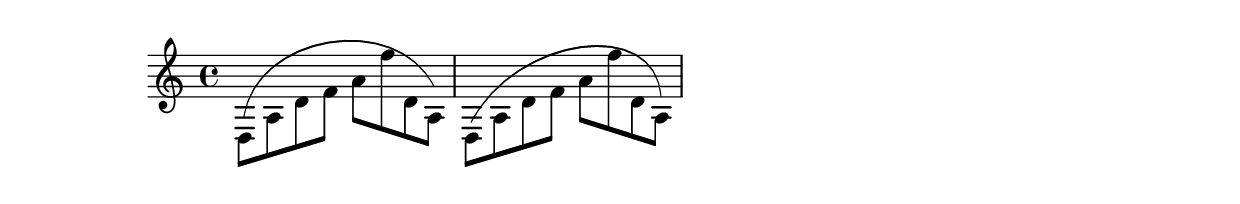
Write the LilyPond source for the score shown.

%% DO NOT EDIT this file manually; it was automatically
%% generated from the LilyPond Snippet Repository
%% (http://lsr.di.unimi.it).
%%
%% Make any changes in the LSR itself, or in
%% `Documentation/snippets/new/`, then run
%% `scripts/auxiliar/makelsr.pl`.
%%
%% This file is in the public domain.

\version "2.24.0"

\header {
  lsrtags = "expressive-marks, tweaks-and-overrides"

  texidoc = "
Slurs can be made asymmetric to match an asymmetric pattern of notes
better.
"

  doctitle = "Asymmetric slurs"
} % begin verbatim


slurNotes = { d,8( a' d f a f' d, a) }

\relative c' {
  \stemDown
  \slurUp
  \slurNotes
  \once \override Slur.eccentricity = #3.0
  \slurNotes
}
